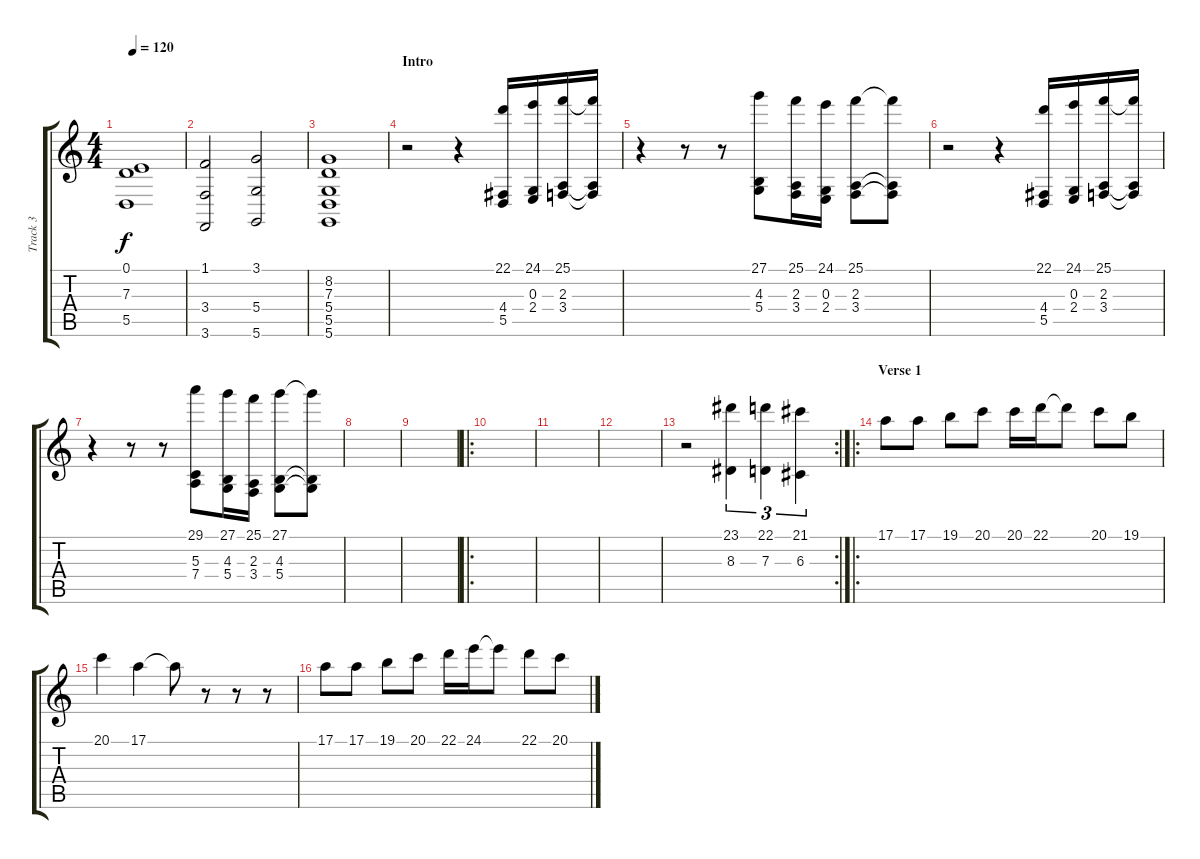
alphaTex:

\track ("Track 3" "Track 3") {instrument stringensemble1}
\staff {score tabs}
\tuning (E4 B3 G3 D3 A2 D2) {hide}
\ts (4 4)
\tempo 120
\clef g2
\ks c
(0.1 7.3 5.5).1{dy f} |
(1.1 3.4 3.6).2 (3.1 5.4 5.6).2 |
(8.2 7.3 5.4 5.5 5.6).1 |
\section ("" "Intro")
r.2 r.4 (22.1 4.4 5.5).16 (24.1 0.3 2.4).16 (25.1 2.3 3.4).16 (25.1{t} 2.3{t} 3.4{t}).16 |
r.4 r.8 r.8 (27.1 4.3 5.4).8 (25.1 2.3 3.4).16 (24.1 0.3 2.4).16 (25.1 2.3 3.4).8 (25.1{t} 2.3{t} 3.4{t}).8 |
r.2 r.4 (22.1 4.4 5.5).16 (24.1 0.3 2.4).16 (25.1 2.3 3.4).16 (25.1{t} 2.3{t} 3.4{t}).16 |
r.4 r.8 r.8 (29.1 5.3 7.4).8 (27.1 4.3 5.4).16 (25.1 2.3 3.4).16 (27.1 4.3 5.4).8 (27.1{t} 4.3{t} 5.4{t}).8 |
|
|
\ro
|
|
|
\rc 2
r.2 (23.1 8.3).4{tu (3 2)} (22.1 7.3).4{tu (3 2)} (21.1 6.3).4{tu (3 2)} |
\ro
\section ("" "Verse 1")
17.1.8 17.1.8 19.1.8 20.1.8 20.1.16 22.1.16 22.1{t}.8 20.1.8 19.1.8 |
20.1.4 17.1.4 17.1{t}.8 r.8 r.8 r.8 |
17.1.8 17.1.8 19.1.8 20.1.8 22.1.16 24.1.16 24.1{t}.8 22.1.8 20.1.8
